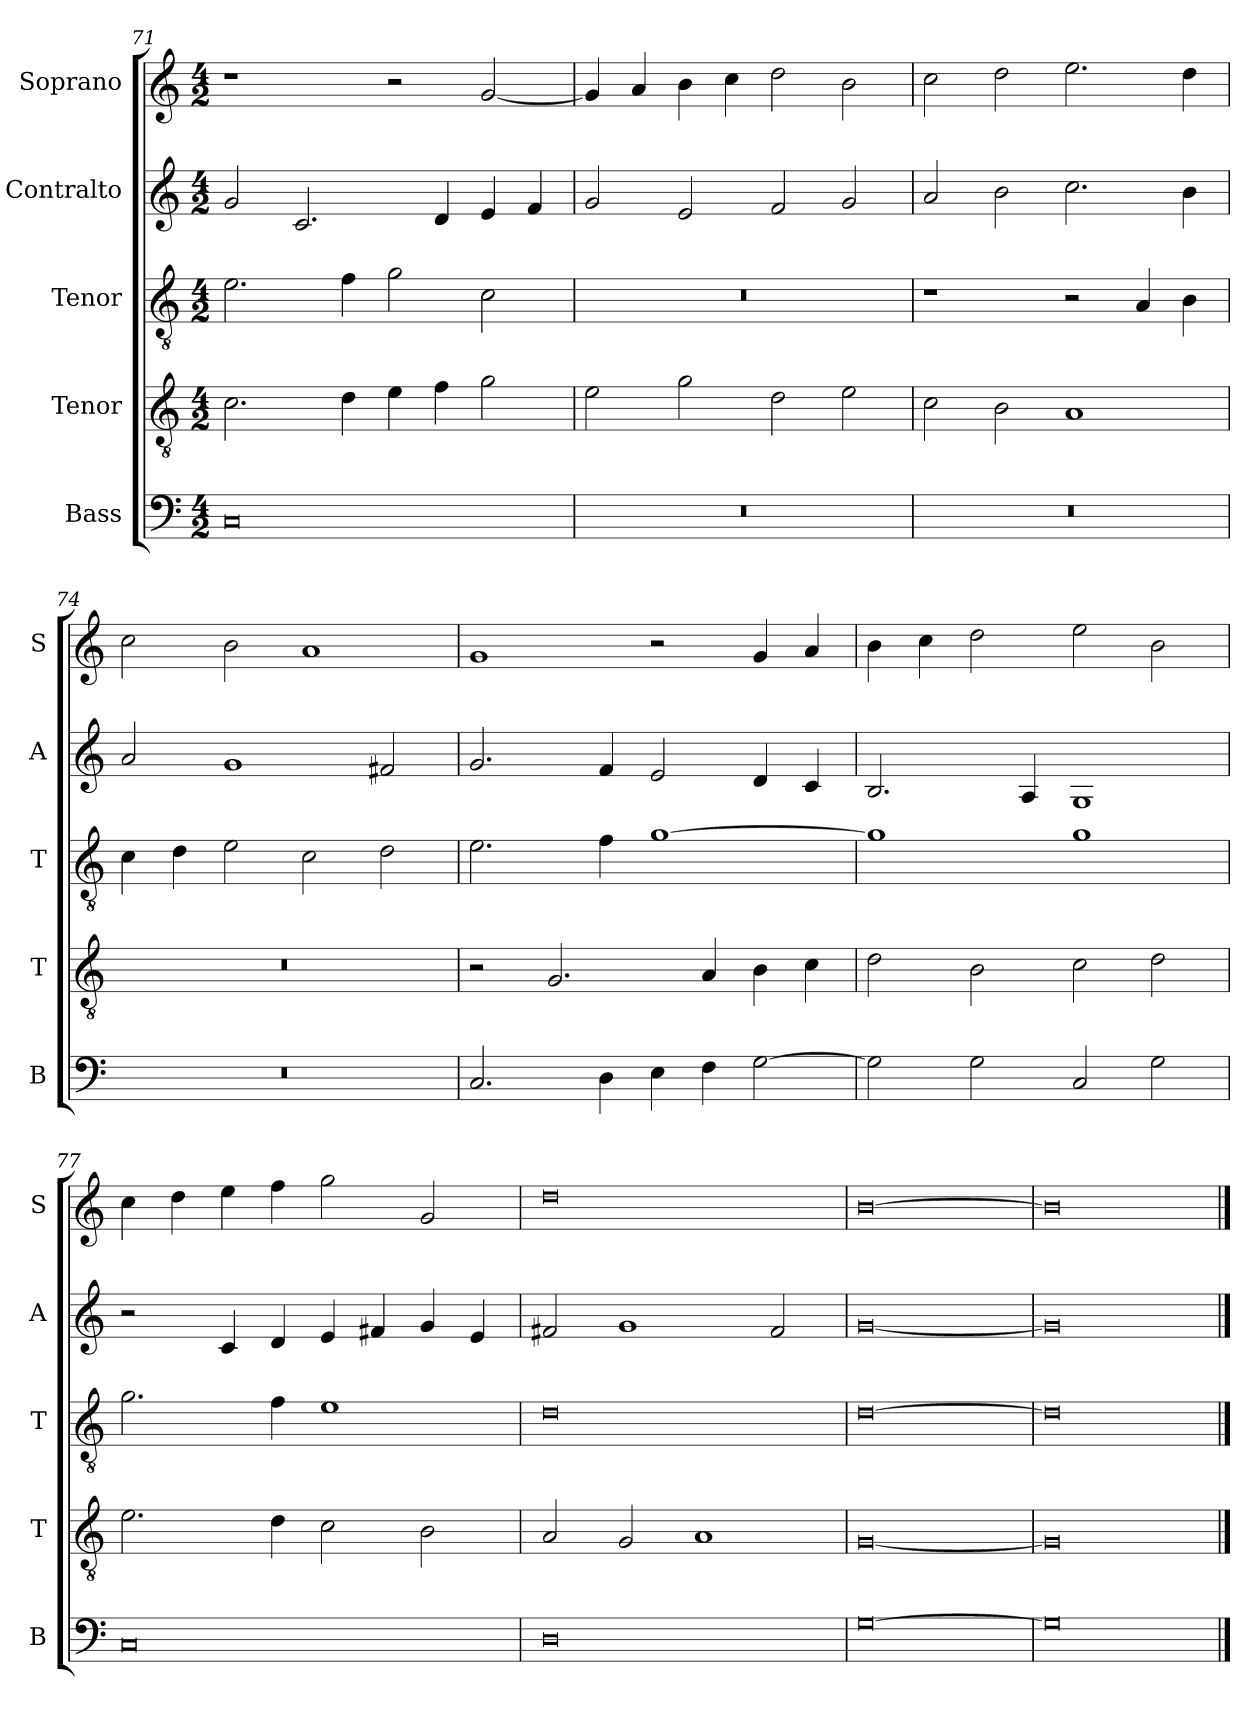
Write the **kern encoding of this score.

**kern	**kern	**kern	**kern	**kern
*part5	*part4	*part3	*part2	*part1
*staff5	*staff4	*staff3	*staff2	*staff1
*I"Bass	*I"Tenor	*I"Tenor	*I"Contralto	*I"Soprano
*I'B	*I'T	*I'T	*I'A	*I'S
*clefF4	*clefGv2	*clefGv2	*clefG2	*clefG2
*k[]	*k[]	*k[]	*k[]	*k[]
*G:mix	*G:mix	*G:mix	*G:mix	*G:mix
*M4/2	*M4/2	*M4/2	*M4/2	*M4/2
=71	=71	=71	=71	=71
0C	2.c	2.e	2g	1r
.	.	.	2.c	.
.	4d	4f	.	.
.	4e	2g	.	2r
.	4f	.	4d	.
.	2g	2c	4e	[2g
.	.	.	4f	.
=72	=72	=72	=72	=72
0r	2e	0r	2g	4g]
.	.	.	.	4a
.	2g	.	2e	4b
.	.	.	.	4cc
.	2d	.	2f	2dd
.	2e	.	2g	2b
=73	=73	=73	=73	=73
0r	2c	1r	2a	2cc
.	2B	.	2b	2dd
.	1A	2r	2.cc	2.ee
.	.	4A	.	.
.	.	4B	4b	4dd
=74	=74	=74	=74	=74
0r	0r	4c	2a	2cc
.	.	4d	.	.
.	.	2e	1g	2b
.	.	2c	.	1a
.	.	2d	2f#X	.
=75	=75	=75	=75	=75
2.C	2r	2.e	2.g	1g
.	2.G	.	.	.
4D	.	4f	4f	.
4E	.	[1g	2e	2r
4F	4A	.	.	.
[2G	4B	.	4d	4g
.	4c	.	4c	4a
=76	=76	=76	=76	=76
2G]	2d	1g]	2.B	4b
.	.	.	.	4cc
2G	2B	.	.	2dd
.	.	.	4A	.
2C	2c	1g	1G	2ee
2G	2d	.	.	2b
=77	=77	=77	=77	=77
0C	2.e	2.g	2r	4cc
.	.	.	.	4dd
.	.	.	4c	4ee
.	4d	4f	4d	4ff
.	2c	1e	4e	2gg
.	.	.	4f#X	.
.	2B	.	4g	2g
.	.	.	4e	.
=78	=78	=78	=78	=78
0D	2A	0d	2f#X	0dd
.	2G	.	1g	.
.	1A	.	.	.
.	.	.	2f#	.
=79	=79	=79	=79	=79
[0G	[0G	[0d	[0g	[0b
=80	=80	=80	=80	=80
0G]	0G]	0d]	0g]	0b]
==	==	==	==	==
*-	*-	*-	*-	*-
